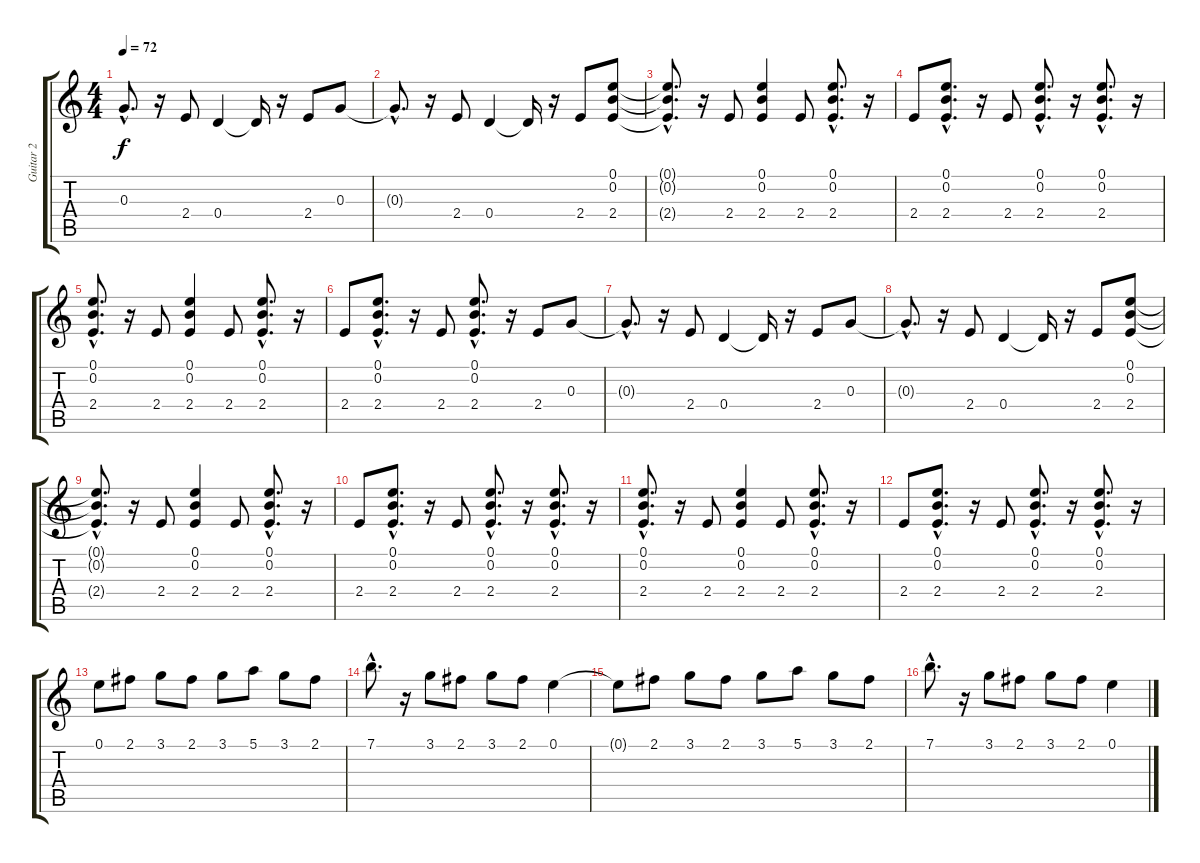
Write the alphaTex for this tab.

\track ("Guitar 2" "Guitar 2") {instrument electricguitarjazz}
\staff {score tabs}
\tuning (E4 B3 G3 D3 A2 E2) {hide}
\ts (4 4)
\tempo 72
\clef g2
\ks c
0.3{hac t}.8{d dy f} r.16 2.4.8 0.4.4 0.4{t}.16 r.16 2.4.8 0.3.8 |
0.3{hac t}.8{d} r.16 2.4.8 0.4.4 0.4{t}.16 r.16 2.4.8 (0.1 0.2 2.4).8 |
(0.1{hac t} 0.2{hac t} 2.4{hac t}).8{d} r.16 2.4.8 (0.1 0.2 2.4).4 2.4.8 (0.1{hac} 0.2{hac} 2.4{hac}).8{d} r.16 |
2.4.8 (0.1{hac} 0.2{hac} 2.4{hac}).8{d} r.16 2.4.8 (0.1{hac} 0.2{hac} 2.4{hac}).8{d} r.16 (0.1{hac} 0.2{hac} 2.4{hac}).8{d} r.16 |
(0.1{hac} 0.2{hac} 2.4{hac}).8{d} r.16 2.4.8 (0.1 0.2 2.4).4 2.4.8 (0.1{hac} 0.2{hac} 2.4{hac}).8{d} r.16 |
2.4.8 (0.1{hac} 0.2{hac} 2.4{hac}).8{d} r.16 2.4.8 (0.1{hac} 0.2{hac} 2.4{hac}).8{d} r.16 2.4.8 0.3.8 |
0.3{hac t}.8{d} r.16 2.4.8 0.4.4 0.4{t}.16 r.16 2.4.8 0.3.8 |
0.3{hac t}.8{d} r.16 2.4.8 0.4.4 0.4{t}.16 r.16 2.4.8 (0.1 0.2 2.4).8 |
(0.1{hac t} 0.2{hac t} 2.4{hac t}).8{d} r.16 2.4.8 (0.1 0.2 2.4).4 2.4.8 (0.1{hac} 0.2{hac} 2.4{hac}).8{d} r.16 |
2.4.8 (0.1{hac} 0.2{hac} 2.4{hac}).8{d} r.16 2.4.8 (0.1{hac} 0.2{hac} 2.4{hac}).8{d} r.16 (0.1{hac} 0.2{hac} 2.4{hac}).8{d} r.16 |
(0.1{hac} 0.2{hac} 2.4{hac}).8{d} r.16 2.4.8 (0.1 0.2 2.4).4 2.4.8 (0.1{hac} 0.2{hac} 2.4{hac}).8{d} r.16 |
2.4.8 (0.1{hac} 0.2{hac} 2.4{hac}).8{d} r.16 2.4.8 (0.1{hac} 0.2{hac} 2.4{hac}).8{d} r.16 (0.1{hac} 0.2{hac} 2.4{hac}).8{d} r.16 |
0.1.8 2.1.8 3.1.8 2.1.8 3.1.8 5.1.8 3.1.8 2.1.8 |
7.1{hac}.8{d} r.16 3.1.8 2.1.8 3.1.8 2.1.8 0.1.4 |
0.1{t}.8 2.1.8 3.1.8 2.1.8 3.1.8 5.1.8 3.1.8 2.1.8 |
7.1{hac}.8{d} r.16 3.1.8 2.1.8 3.1.8 2.1.8 0.1.4
